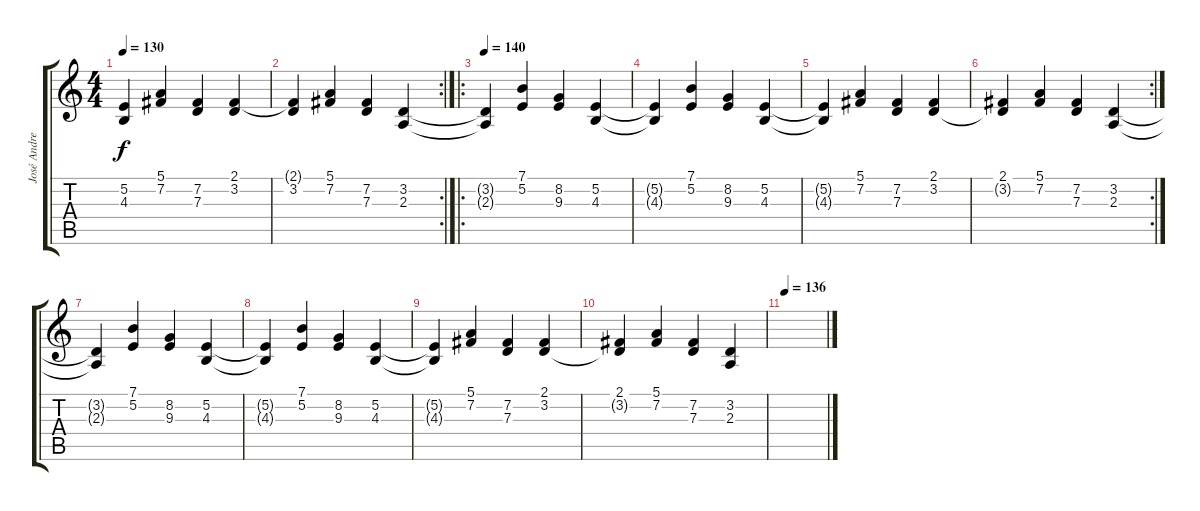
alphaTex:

\track ("José Andrea" "José Andre") {instrument lead2sawtooth}
\staff {score tabs}
\tuning (E4 B3 G3 D3 A2 E2) {hide}
\ts (4 4)
\tempo 130
\clef g2
\ks c
(5.2{t} 4.3{t}).4{dy f} (5.1 7.2).4 (7.2 7.3).4 (2.1 3.2).4 |
\rc 2
(2.1{t} 3.2).4 (5.1 7.2).4 (7.2 7.3).4 (3.2 2.3).4 |
\ro
\tempo 140
(3.2{t} 2.3{t}).4 (7.1 5.2).4 (8.2 9.3).4 (5.2 4.3).4 |
(5.2{t} 4.3{t}).4 (7.1 5.2).4 (8.2 9.3).4 (5.2 4.3).4 |
(5.2{t} 4.3{t}).4 (5.1 7.2).4 (7.2 7.3).4 (2.1 3.2).4 |
\rc 2
(2.1 3.2{t}).4 (5.1 7.2).4 (7.2 7.3).4 (3.2 2.3).4 |
(3.2{t} 2.3{t}).4 (7.1 5.2).4 (8.2 9.3).4 (5.2 4.3).4 |
(5.2{t} 4.3{t}).4 (7.1 5.2).4 (8.2 9.3).4 (5.2 4.3).4 |
(5.2{t} 4.3{t}).4 (5.1 7.2).4 (7.2 7.3).4 (2.1 3.2).4 |
(2.1 3.2{t}).4 (5.1 7.2).4 (7.2 7.3).4 (3.2 2.3).4 |
\tempo 136
